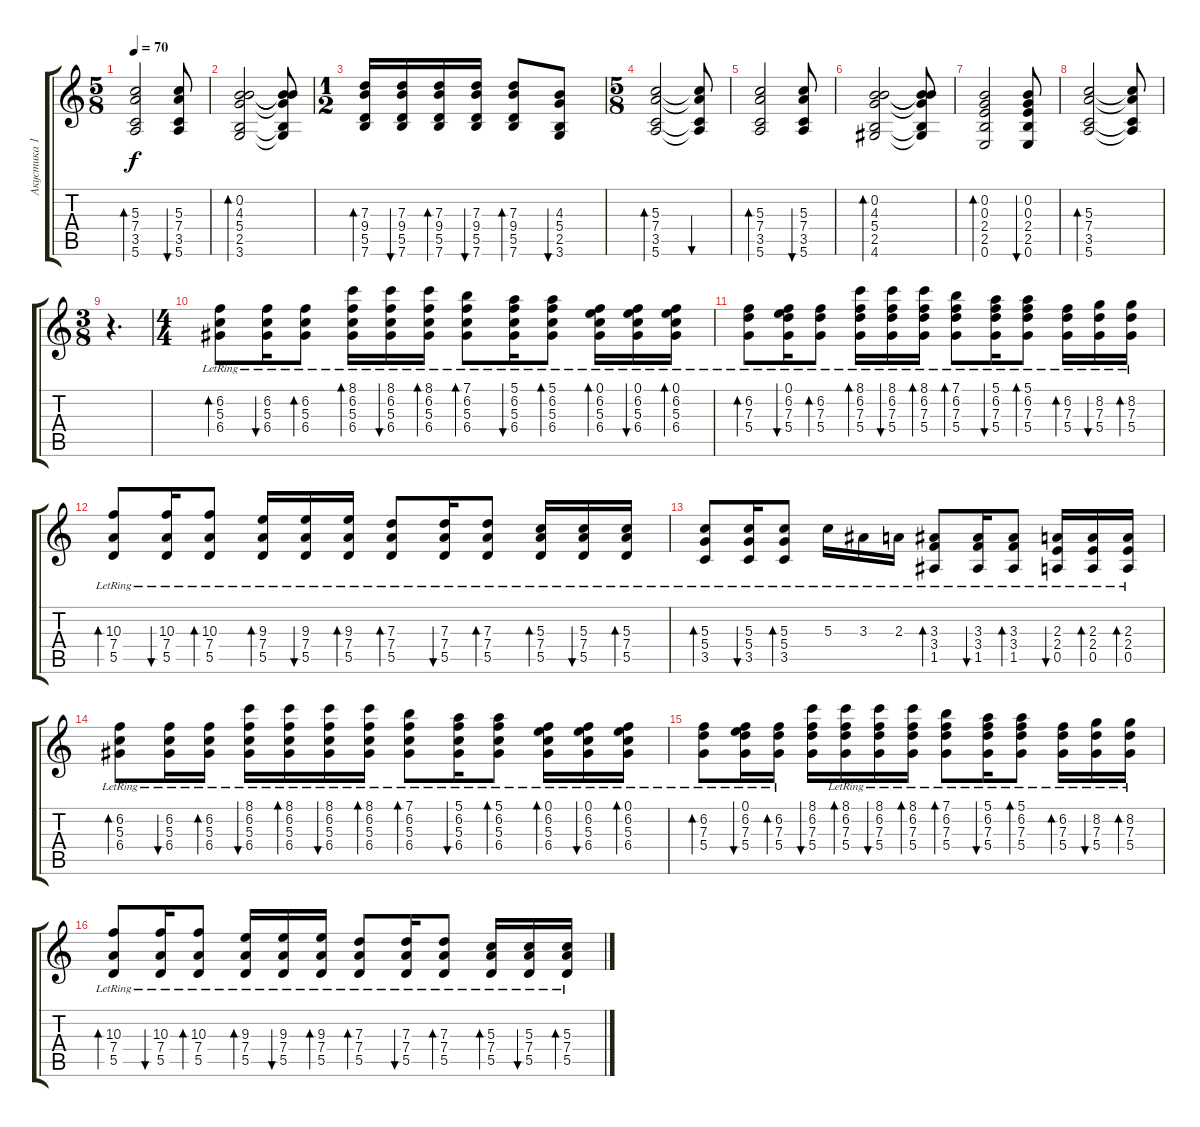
\track ("Акустика 1" "Акустика 1") {instrument acousticguitarsteel}
\staff {score tabs}
\tuning (E4 B3 G3 D3 A2 E2) {hide}
\ts (5 8)
\tempo 70
\clef g2
\ks c
(5.3 7.4 3.5 5.6).2{bd 120 dy f instrument electricguitarclean} (5.3 7.4 3.5 5.6).8{bu 60} |
(0.2 4.3 5.4 2.5 3.6).2{bd 60} (0.2{t} 4.3{t} 5.4{t} 2.5{t} 3.6{t}).8 |
\ts (1 2)
(7.3 9.4 5.5 7.6).16{bd 60} (7.3 9.4 5.5 7.6).16{bu 60} (7.3 9.4 5.5 7.6).16{bd 60} (7.3 9.4 5.5 7.6).16{bu 60} (7.3 9.4 5.5 7.6).8{bd 60} (4.3 5.4 2.5 3.6).8{bu 60} |
\ts (5 8)
(5.3 7.4 3.5 5.6).2{bd 120} (5.3{t} 7.4{t} 3.5{t} 5.6{t}).8{bu 60} |
(5.3 7.4 3.5 5.6).2{bd 120} (5.3 7.4 3.5 5.6).8{bu 60} |
(0.2 4.3 5.4 2.5 4.6).2{bd 60} (0.2{t} 4.3{t} 5.4{t} 2.5{t} 4.6{t}).8 |
(0.2 0.3 2.4 2.5 0.6).2{bd 60} (0.2 0.3 2.4 2.5 0.6).8{bu 60} |
(5.3 7.4 3.5 5.6).2{bd 60} (5.3{t} 7.4{t} 3.5{t} 5.6{t}).8 |
\ts (3 8)
r.4{d} |
\ts (4 4)
(6.2{lr} 5.3{lr} 6.4{lr}).8{bd 60 volume 13 instrument acousticguitarsteel} (6.2{lr} 5.3{lr} 6.4{lr}).16{bu 60} (6.2{lr} 5.3{lr} 6.4{lr}).8{bd 60} (8.1{lr} 6.2{lr} 5.3{lr} 6.4{lr}).16{bd 30} (8.1{lr} 6.2{lr} 5.3{lr} 6.4{lr}).16{bu 30} (8.1{lr} 6.2{lr} 5.3{lr} 6.4{lr}).16{bd 30} (7.1{lr} 6.2{lr} 5.3{lr} 6.4{lr}).8{bd 30} (5.1{lr} 6.2{lr} 5.3{lr} 6.4{lr}).16{bu 30} (5.1{lr} 6.2{lr} 5.3{lr} 6.4{lr}).8{bd 30} (0.1{lr} 6.2{lr} 5.3{lr} 6.4{lr}).16{bd 30} (0.1{lr} 6.2{lr} 5.3{lr} 6.4{lr}).16{bu 30} (0.1{lr} 6.2{lr} 5.3{lr} 6.4{lr}).16{bd 30} |
(6.2{lr} 7.3{lr} 5.4{lr}).8{bd 30} (0.1{lr} 6.2{lr} 7.3{lr} 5.4{lr}).16{bu 30} (6.2{lr} 7.3{lr} 5.4{lr}).8{bd 30} (8.1{lr} 6.2{lr} 7.3{lr} 5.4{lr}).16{bd 30} (8.1{lr} 6.2{lr} 7.3{lr} 5.4{lr}).16{bu 30} (8.1{lr} 6.2{lr} 7.3{lr} 5.4{lr}).16{bd 30} (7.1{lr} 6.2{lr} 7.3{lr} 5.4{lr}).8{bd 30} (5.1{lr} 6.2{lr} 7.3{lr} 5.4{lr}).16{bu 30} (5.1{lr} 6.2{lr} 7.3{lr} 5.4{lr}).8{bd 30} (6.2{lr} 7.3{lr} 5.4{lr}).16{bd 30} (8.2{lr} 7.3{lr} 5.4{lr}).16{bu 30} (8.2{lr} 7.3{lr} 5.4{lr}).16{bd 30} |
(10.3{lr} 7.4{lr} 5.5{lr}).8{bd 30} (10.3{lr} 7.4{lr} 5.5{lr}).16{bu 30} (10.3{lr} 7.4{lr} 5.5{lr}).8{bd 30} (9.3{lr} 7.4{lr} 5.5{lr}).16{bd 30} (9.3{lr} 7.4{lr} 5.5{lr}).16{bu 30} (9.3{lr} 7.4{lr} 5.5{lr}).16{bd 30} (7.3{lr} 7.4{lr} 5.5{lr}).8{bd 30} (7.3{lr} 7.4{lr} 5.5{lr}).16{bu 30} (7.3{lr} 7.4{lr} 5.5{lr}).8{bd 30} (5.3{lr} 7.4{lr} 5.5{lr}).16{bd 30} (5.3{lr} 7.4{lr} 5.5{lr}).16{bu 30} (5.3{lr} 7.4{lr} 5.5{lr}).16{bd 30} |
(5.3{lr} 5.4{lr} 3.5{lr}).8{bd 30} (5.3{lr} 5.4{lr} 3.5{lr}).16{bu 30} (5.3{lr} 5.4{lr} 3.5{lr}).8{bd 30} 5.3{lr}.16 3.3{lr}.16 2.3{lr}.16 (3.3{lr} 3.4{lr} 1.5{lr}).8{bd 30} (3.3{lr} 3.4{lr} 1.5{lr}).16{bu 30} (3.3{lr} 3.4{lr} 1.5{lr}).8{bd 30} (2.3{lr} 2.4{lr} 0.5{lr}).16{bu 30} (2.3{lr} 2.4{lr} 0.5{lr}).16{bd 30} (2.3{lr} 2.4{lr} 0.5{lr}).16{bd 30} |
(6.2{lr} 5.3{lr} 6.4{lr}).8{bd 60} (6.2{lr} 5.3{lr} 6.4{lr}).16{bu 60} (6.2{lr} 5.3{lr} 6.4{lr}).16{bd 60} (8.1 6.2{lr} 5.3{lr} 6.4{lr}).16{bu 60} (8.1{lr} 6.2{lr} 5.3{lr} 6.4{lr}).16{bd 30} (8.1{lr} 6.2{lr} 5.3{lr} 6.4{lr}).16{bu 30} (8.1{lr} 6.2{lr} 5.3{lr} 6.4{lr}).16{bd 30} (7.1{lr} 6.2{lr} 5.3{lr} 6.4{lr}).8{bd 30} (5.1{lr} 6.2{lr} 5.3{lr} 6.4{lr}).16{bu 30} (5.1{lr} 6.2{lr} 5.3{lr} 6.4{lr}).8{bd 30} (0.1{lr} 6.2{lr} 5.3{lr} 6.4{lr}).16{bd 30} (0.1{lr} 6.2{lr} 5.3{lr} 6.4{lr}).16{bu 30} (0.1{lr} 6.2{lr} 5.3{lr} 6.4{lr}).16{bd 30} |
(6.2{lr} 7.3{lr} 5.4{lr}).8{bd 30} (0.1{lr} 6.2{lr} 7.3{lr} 5.4{lr}).16{bu 30} (6.2{lr} 7.3{lr} 5.4{lr}).16{bd 30} (8.1 6.2 7.3 5.4).16{bu 60} (8.1{lr} 6.2{lr} 7.3{lr} 5.4{lr}).16{bd 30} (8.1{lr} 6.2{lr} 7.3{lr} 5.4{lr}).16{bu 30} (8.1{lr} 6.2{lr} 7.3{lr} 5.4{lr}).16{bd 30} (7.1{lr} 6.2{lr} 7.3{lr} 5.4{lr}).8{bd 30} (5.1{lr} 6.2{lr} 7.3{lr} 5.4{lr}).16{bu 30} (5.1{lr} 6.2{lr} 7.3{lr} 5.4{lr}).8{bd 30} (6.2{lr} 7.3{lr} 5.4{lr}).16{bd 30} (8.2{lr} 7.3{lr} 5.4{lr}).16{bu 30} (8.2{lr} 7.3{lr} 5.4{lr}).16{bd 30} |
(10.3{lr} 7.4{lr} 5.5{lr}).8{bd 30} (10.3{lr} 7.4{lr} 5.5{lr}).16{bu 30} (10.3{lr} 7.4{lr} 5.5{lr}).8{bd 30} (9.3{lr} 7.4{lr} 5.5{lr}).16{bd 30} (9.3{lr} 7.4{lr} 5.5{lr}).16{bu 30} (9.3{lr} 7.4{lr} 5.5{lr}).16{bd 30} (7.3{lr} 7.4{lr} 5.5{lr}).8{bd 30} (7.3{lr} 7.4{lr} 5.5{lr}).16{bu 30} (7.3{lr} 7.4{lr} 5.5{lr}).8{bd 30} (5.3{lr} 7.4{lr} 5.5{lr}).16{bd 30} (5.3{lr} 7.4{lr} 5.5{lr}).16{bu 30} (5.3{lr} 7.4{lr} 5.5{lr}).16{bd 30}
